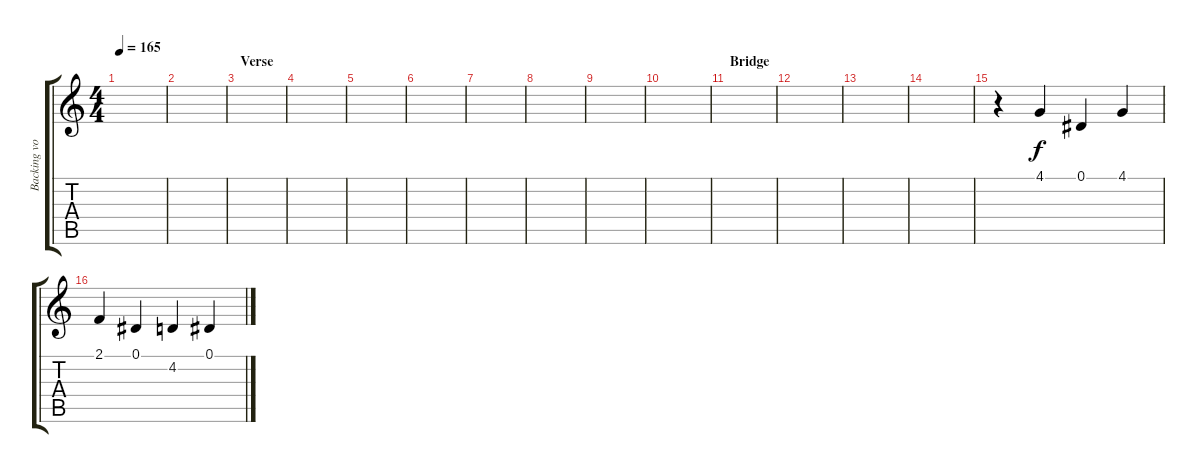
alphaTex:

\track ("Backing vocals" "Backing vo") {instrument choiraahs}
\staff {score tabs}
\tuning (Eb4 Bb3 Gb3 Db3 Ab2 Eb2) {hide}
\ts (4 4)
\tempo 165
\clef g2
\ks c
|
|
\section ("" "Verse")
|
|
|
|
|
|
|
|
\section ("" "Bridge")
|
|
|
|
r.4 4.1.4 0.1.4 4.1.4 |
2.1.4 0.1.4 4.2.4 0.1.4
